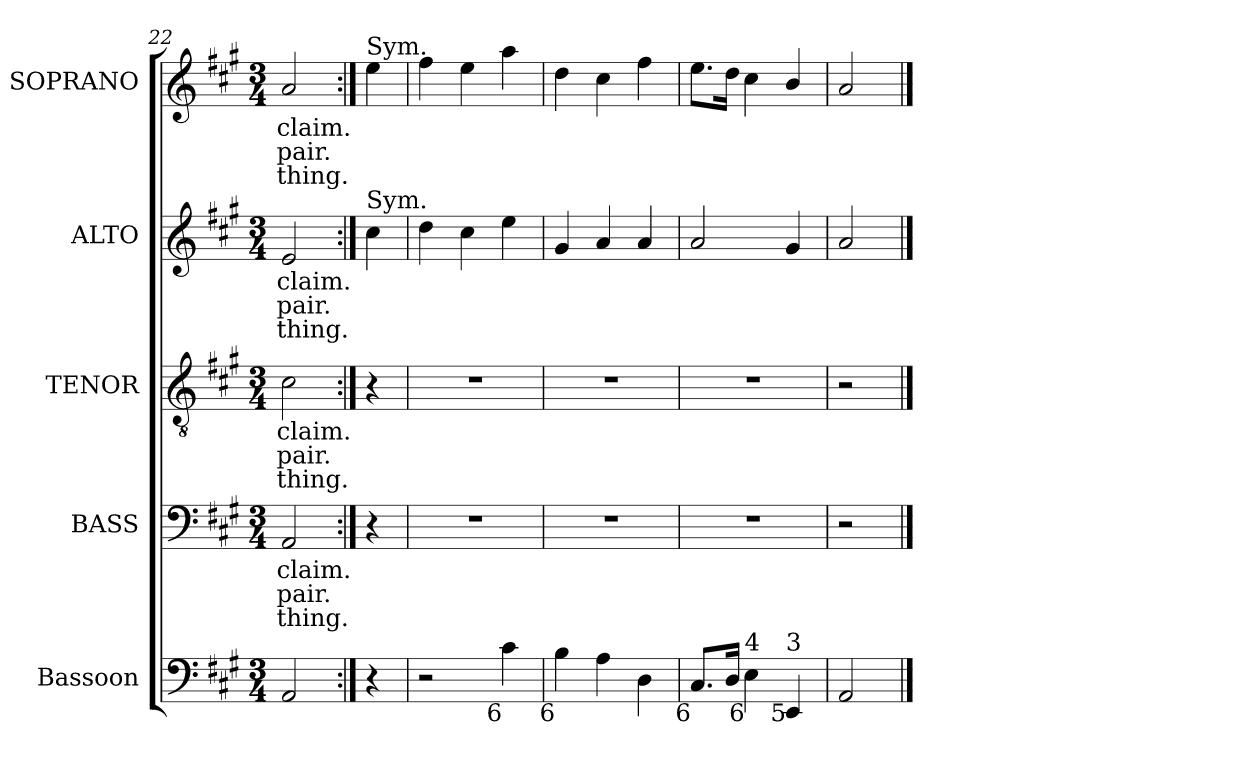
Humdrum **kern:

**kern	**kern	**text	**text	**text	**kern	**text	**text	**text	**kern	**text	**text	**text	**kern	**text	**text	**text
*part5	*part4	*part4	*part4	*part4	*part3	*part3	*part3	*part3	*part2	*part2	*part2	*part2	*part1	*part1	*part1	*part1
*staff5	*staff4	*staff4	*staff4	*staff4	*staff3	*staff3	*staff3	*staff3	*staff2	*staff2	*staff2	*staff2	*staff1	*staff1	*staff1	*staff1
*I"Bassoon	*I"BASS	*	*	*	*I"TENOR	*	*	*	*I"ALTO	*	*	*	*I"SOPRANO	*	*	*
*I'Bsn.	*I'B.	*	*	*	*I'T.	*	*	*	*I'A.	*	*	*	*I'S.	*	*	*
*clefF4	*clefF4	*	*	*	*clefGv2	*	*	*	*clefG2	*	*	*	*clefG2	*	*	*
*	*	*	*	*	*ITrd7c12	*	*	*	*	*	*	*	*	*	*	*
*k[f#c#g#]	*k[f#c#g#]	*	*	*	*k[f#c#g#]	*	*	*	*k[f#c#g#]	*	*	*	*k[f#c#g#]	*	*	*
*A:	*A:	*	*	*	*A:	*	*	*	*A:	*	*	*	*A:	*	*	*
*M3/4	*M3/4	*	*	*	*M3/4	*	*	*	*M3/4	*	*	*	*M3/4	*	*	*
=22	=22	=22	=22	=22	=22	=22	=22	=22	=22	=22	=22	=22	=22	=22	=22	=22
!	!	!LO:LY:b:color=#000000	!LO:LY:b:color=#000000	!LO:LY:b:color=#000000	!	!	!	!	!	!	!	!	!	!	!	!
!	!	!	!	!	!	!LO:LY:b:color=#000000	!LO:LY:b:color=#000000	!LO:LY:b:color=#000000	!	!	!	!	!	!	!	!
!	!	!	!	!	!	!	!	!	!	!LO:LY:b:color=#000000	!LO:LY:b:color=#000000	!LO:LY:b:color=#000000	!	!	!	!
!	!	!	!	!	!	!	!	!	!	!	!	!	!	!LO:LY:b:color=#000000	!LO:LY:b:color=#000000	!LO:LY:b:color=#000000
2AAi/	2AAi/	-claim.	-pair.	thing.	2C#i\	-claim.	-pair.	thing.	2ei/	-claim.	-pair.	thing.	2ai/	-claim.	-pair.	thing.
=23:|!	=23:|!	=23:|!	=23:|!	=23:|!	=23:|!	=23:|!	=23:|!	=23:|!	=23:|!	=23:|!	=23:|!	=23:|!	=23:|!	=23:|!	=23:|!	=23:|!
!	!	!	!	!	!	!	!	!	!	!	!	!	!LO:TX:a:t=Sym.	!	!	!
!	!	!	!	!	!	!	!	!	!LO:TX:a:t=Sym.	!	!	!	!	!	!	!
4r	4r	.	.	.	4r	.	.	.	4cc#i\	.	.	.	4eei\	.	.	.
=24	=24	=24	=24	=24	=24	=24	=24	=24	=24	=24	=24	=24	=24	=24	=24	=24
!	!LO:N:vis=1	!	!	!	!LO:N:vis=1	!	!	!	!	!	!	!	!	!	!	!
2r	2.r	.	.	.	2.r	.	.	.	4ddi\	.	.	.	4ff#i\	.	.	.
.	.	.	.	.	.	.	.	.	4cc#i\	.	.	.	4eei\	.	.	.
!LO:TX:b:rj:t=6	!	!	!	!	!	!	!	!	!	!	!	!	!	!	!	!
4c#i\	.	.	.	.	.	.	.	.	4eei\	.	.	.	4aai\	.	.	.
=25	=25	=25	=25	=25	=25	=25	=25	=25	=25	=25	=25	=25	=25	=25	=25	=25
!LO:TX:b:rj:t=6	!	!	!	!	!	!	!	!	!	!	!	!	!	!	!	!
!	!LO:N:vis=1	!	!	!	!LO:N:vis=1	!	!	!	!	!	!	!	!	!	!	!
4Bi\	2.r	.	.	.	2.r	.	.	.	4g#i/	.	.	.	4ddi\	.	.	.
4Ai\	.	.	.	.	.	.	.	.	4ai/	.	.	.	4cc#i\	.	.	.
4Di\	.	.	.	.	.	.	.	.	4ai/	.	.	.	4ff#i\	.	.	.
=26	=26	=26	=26	=26	=26	=26	=26	=26	=26	=26	=26	=26	=26	=26	=26	=26
!LO:TX:b:rj:t=6	!	!	!	!	!	!	!	!	!	!	!	!	!	!	!	!
!	!LO:N:vis=1	!	!	!	!LO:N:vis=1	!	!	!	!	!	!	!	!	!	!	!
8.C#i/L	2.r	.	.	.	2.r	.	.	.	2ai/	.	.	.	8.eei\L	.	.	.
16Di/Jk	.	.	.	.	.	.	.	.	.	.	.	.	16ddi\Jk	.	.	.
!LO:TX:b:rj:t=6	!	!	!	!	!	!	!	!	!	!	!	!	!	!	!	!
!LO:TX:t=4	!	!	!	!	!	!	!	!	!	!	!	!	!	!	!	!
4Ei\	.	.	.	.	.	.	.	.	.	.	.	.	4cc#i\	.	.	.
!LO:TX:b:rj:t=5	!	!	!	!	!	!	!	!	!	!	!	!	!	!	!	!
!LO:TX:t=3	!	!	!	!	!	!	!	!	!	!	!	!	!	!	!	!
4EEi/	.	.	.	.	.	.	.	.	4g#i/	.	.	.	4bi/	.	.	.
=27	=27	=27	=27	=27	=27	=27	=27	=27	=27	=27	=27	=27	=27	=27	=27	=27
2AAi/	2r	.	.	.	2r	.	.	.	2ai/	.	.	.	2ai/	.	.	.
==	==	==	==	==	==	==	==	==	==	==	==	==	==	==	==	==
*-	*-	*-	*-	*-	*-	*-	*-	*-	*-	*-	*-	*-	*-	*-	*-	*-
